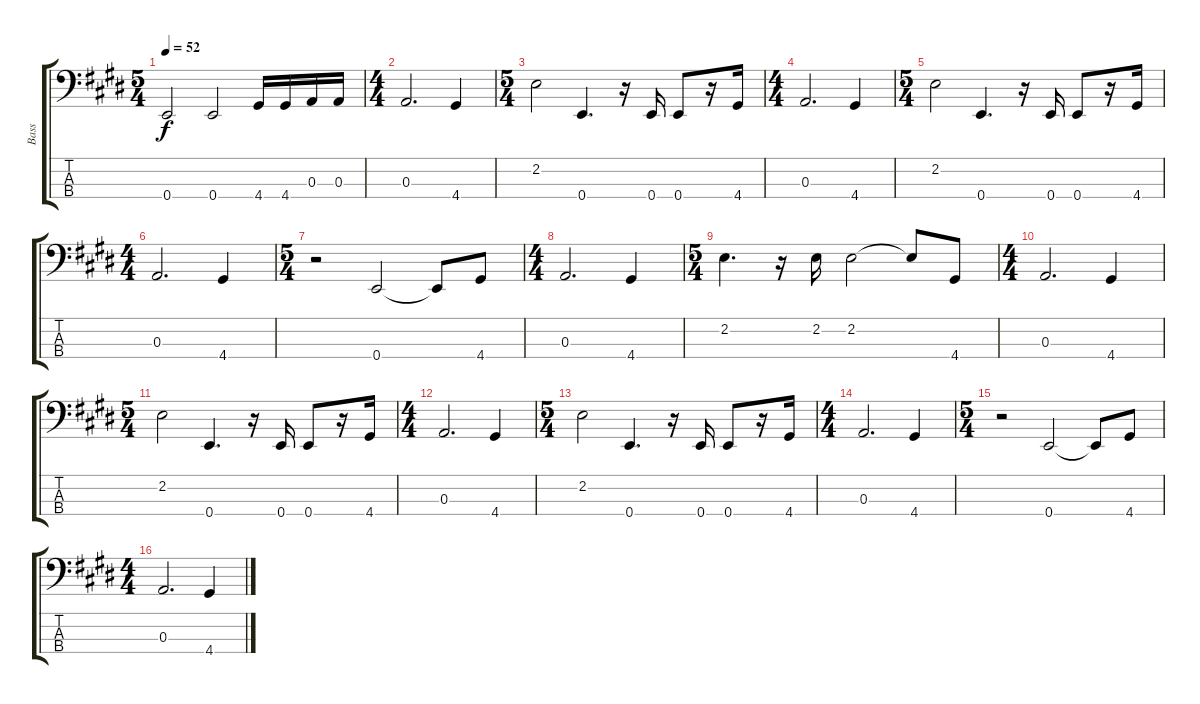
\track ("Bass" "Bass") {instrument fretlessbass}
\staff {score tabs}
\tuning (G2 D2 A1 E1) {hide}
\ts (5 4)
\tempo 52
\clef f4
\ks e
0.4.2{dy f} 0.4.2 4.4.16 4.4.16 0.3.16 0.3.16 |
\ts (4 4)
0.3.2{d} 4.4.4 |
\ts (5 4)
2.2.2 0.4.4{d} r.16 0.4.16 0.4.8 r.16 4.4.16 |
\ts (4 4)
0.3.2{d} 4.4.4 |
\ts (5 4)
2.2.2 0.4.4{d} r.16 0.4.16 0.4.8 r.16 4.4.16 |
\ts (4 4)
0.3.2{d} 4.4.4 |
\ts (5 4)
r.2 0.4.2 0.4{t}.8 4.4.8 |
\ts (4 4)
0.3.2{d} 4.4.4 |
\ts (5 4)
2.2.4{d} r.16 2.2.16 2.2.2 2.2{t}.8 4.4.8 |
\ts (4 4)
0.3.2{d} 4.4.4 |
\ts (5 4)
2.2.2 0.4.4{d} r.16 0.4.16 0.4.8 r.16 4.4.16 |
\ts (4 4)
0.3.2{d} 4.4.4 |
\ts (5 4)
2.2.2 0.4.4{d} r.16 0.4.16 0.4.8 r.16 4.4.16 |
\ts (4 4)
0.3.2{d} 4.4.4 |
\ts (5 4)
r.2 0.4.2 0.4{t}.8 4.4.8 |
\ts (4 4)
0.3.2{d} 4.4.4
